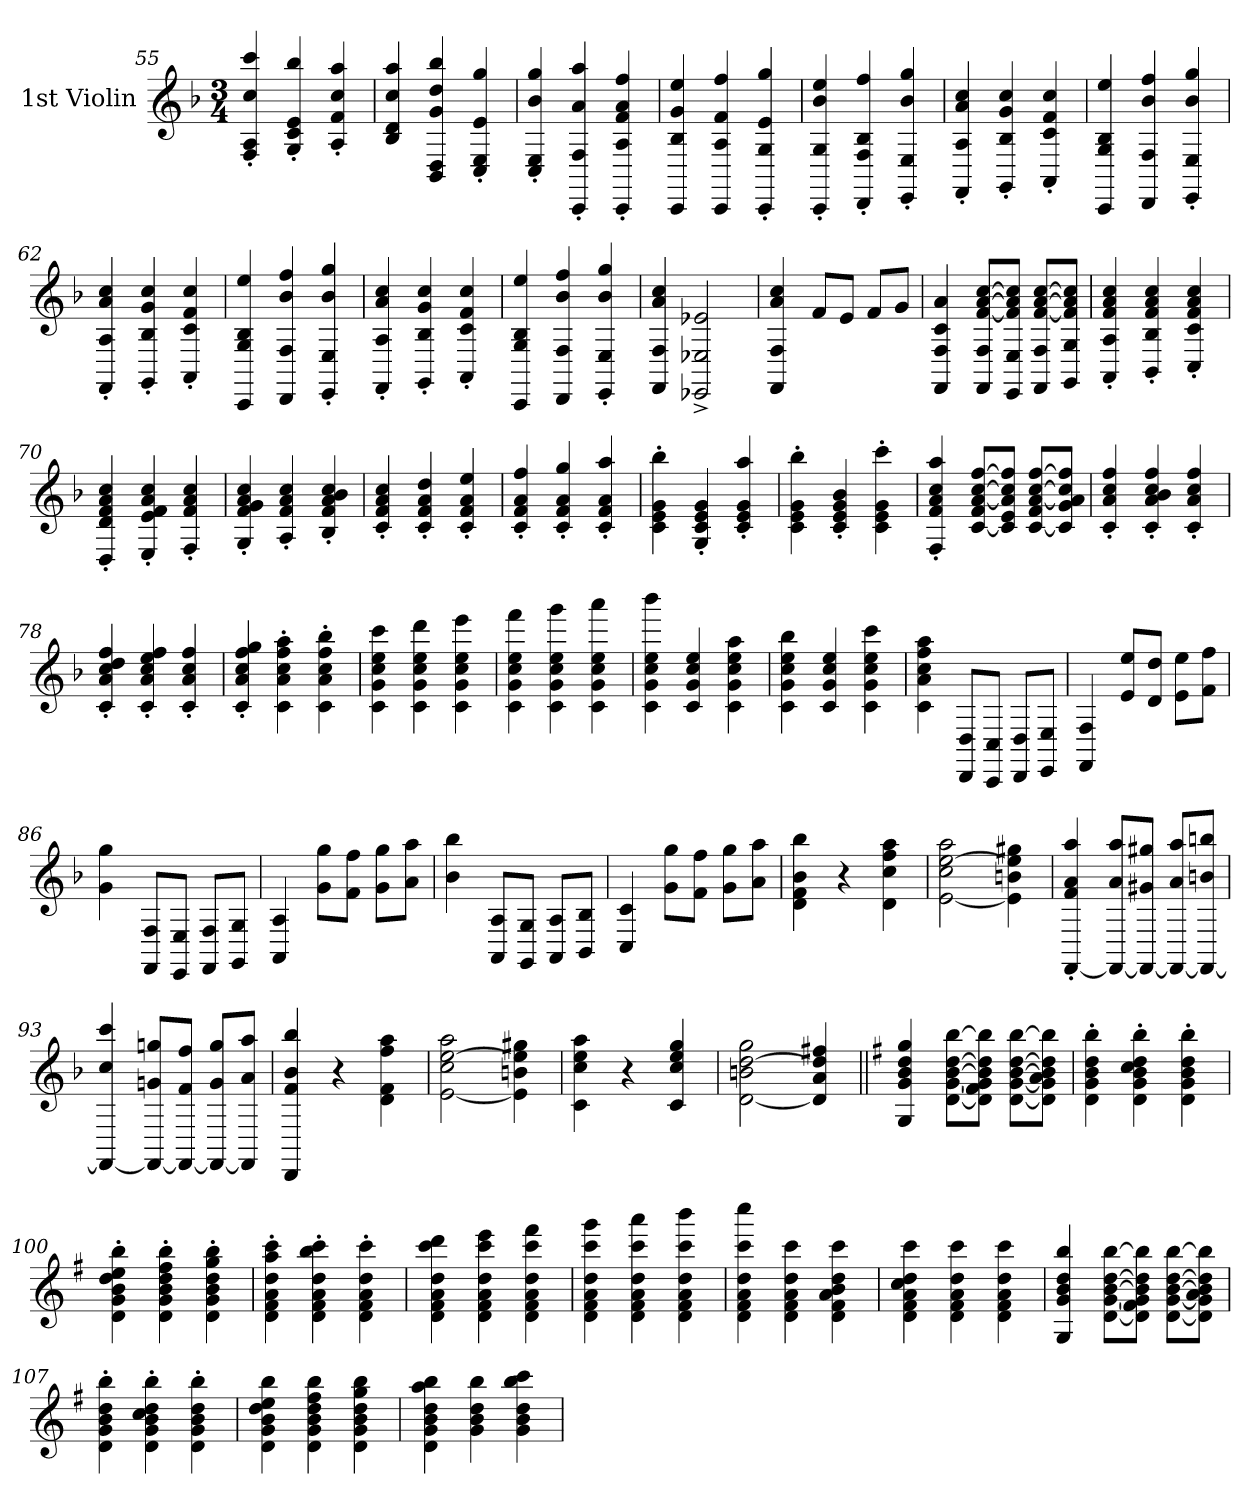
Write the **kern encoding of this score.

**kern
*part1
*staff1
*I"1st Violin
*I'Vln
*clefG2
*k[b-]
*F:
*M3/4
=55
4F' 4A' 4cc' 4ccc'
4G' 4c' 4e' 4bb-'
4A' 4f' 4cc' 4aa'
=56
4B- 4d 4cc 4aa
4BB- 4D 4g 4dd 4bb-
4C' 4E' 4e' 4gg'
=57
4C' 4E' 4b-' 4gg'
4CC' 4F' 4a' 4aa'
4CC' 4A' 4f' 4a' 4ff'
=58
4CC 4B- 4g 4ee
4CC 4A 4f 4ff
4CC' 4G' 4e' 4gg'
=59
4CC' 4G' 4b-' 4ee'
4DD' 4F' 4B-' 4ff'
4EE' 4E' 4b-' 4gg'
=60
4FF' 4A' 4a' 4cc'
4GG' 4B-' 4g' 4cc'
4AA' 4c' 4f' 4cc'
=61
4CC 4G 4B- 4ee
4DD 4F 4b- 4ff
4EE' 4E' 4b-' 4gg'
=62
4FF' 4A' 4a' 4cc'
4GG' 4B-' 4g' 4cc'
4AA' 4c' 4f' 4cc'
=63
4CC 4G 4B- 4ee
4DD 4F 4b- 4ff
4EE' 4E' 4b-' 4gg'
=64
4FF' 4A' 4a' 4cc'
4GG' 4B-' 4g' 4cc'
4AA' 4c' 4f' 4cc'
=65
4CC 4G 4B- 4ee
4DD 4F 4b- 4ff
4EE' 4E' 4b-' 4gg'
=66
4FF 4F 4a 4cc
2EE-X^ 2E-X^ 2e-X^
=67
4FF 4F 4a 4cc
8fL
8eJ
8fL
8gJ
=68
4FF 4F 4c 4a
8FF 8F [8f [8a [8ccL
8EE 8E 8f] 8a] 8cc]J
8FF 8F [8f [8a [8ccL
8GG 8G 8f] 8a] 8cc]J
=69
4AA' 4A' 4f' 4a' 4cc'
4BB-' 4B-' 4f' 4a' 4cc'
4C' 4c' 4f' 4a' 4cc'
=70
4D' 4d' 4f' 4a' 4cc'
4E' 4e' 4f' 4a' 4cc'
4F' 4f' 4a' 4cc'
=71
4G' 4f' 4g' 4a' 4cc'
4A' 4f' 4a' 4cc'
4B-' 4f' 4a' 4b-' 4cc'
=72
4c' 4f' 4a' 4cc'
4c' 4f' 4a' 4dd'
4c' 4f' 4a' 4ee'
=73
4c' 4f' 4a' 4ff'
4c' 4f' 4a' 4gg'
4c' 4f' 4a' 4aa'
=74
4c' 4e' 4g' 4bb-'
4G' 4c' 4e' 4g'
4c' 4e' 4g' 4aa'
=75
4c' 4e' 4g' 4bb-'
4c' 4e' 4g' 4b-'
4c' 4e' 4g' 4ccc'
=76
4F' 4f' 4a' 4cc' 4aa'
[8c 8f [8a [8cc [8ffL
8c] 8e 8a] 8cc] 8ff]J
[8c 8f [8a [8cc [8ffL
8c] 8g 8a] 8cc] 8ff]J
=77
4c' 4a' 4cc' 4ff'
4c' 4a' 4b-' 4cc' 4ff'
4c' 4a' 4cc' 4ff'
=78
4c' 4a' 4cc' 4dd' 4ff'
4c' 4a' 4cc' 4ee' 4ff'
4c' 4a' 4cc' 4ff'
=79
4c' 4a' 4cc' 4ff' 4gg'
4c' 4a' 4cc' 4ff' 4aa'
4c' 4a' 4cc' 4ff' 4bb-'
=80
4c 4g 4cc 4ee 4ccc
4c 4g 4cc 4ee 4ddd
4c 4g 4cc 4ee 4eee
=81
4c 4g 4cc 4ee 4fff
4c 4g 4cc 4ee 4ggg
4c 4g 4cc 4ee 4aaa
=82
4c 4g 4cc 4ee 4bbb-
4c 4g 4cc 4ee
4c 4g 4cc 4ee 4aa
=83
4c 4g 4cc 4ee 4bb-
4c 4g 4cc 4ee
4c 4g 4cc 4ee 4ccc
=84
4c 4a 4cc 4ff 4aa
8DD 8DL
8CC 8CJ
8DD 8DL
8EE 8EJ
=85
4FF 4F
8e 8eeL
8d 8ddJ
8e 8eeL
8f 8ffJ
=86
4g 4gg
8FF 8FL
8EE 8EJ
8FF 8FL
8GG 8GJ
=87
4AA 4A
8g 8ggL
8f 8ffJ
8g 8ggL
8a 8aaJ
=88
4b- 4bb-
8AA 8AL
8GG 8GJ
8AA 8AL
8BB- 8B-J
=89
4C 4c
8g 8ggL
8f 8ffJ
8g 8ggL
8a 8aaJ
=90
4d 4f 4b- 4bb-
4r
4d 4cc 4ff 4aa
=91
[2e 2cc [2ee 2aa
4e] 4bn 4ee] 4gg#X
=92
[4FF' 4f' 4a' 4aa'
8FF_ 8a 8aaL
8FF_ 8g#X 8gg#XJ
8FF_ 8a 8aaL
8FF_ 8bn 8bbnJ
=93
4FF_ 4cc 4ccc
8FF_ 8gn 8ggnL
8FF_ 8f 8ffJ
8FF_ 8g 8ggL
8FF] 8a 8aaJ
=94
4DD 4f 4b- 4bb-
4r
4d 4f 4ff 4aa
=95
[2e 2cc [2ee 2aa
4e] 4bn 4ee] 4gg#X
=96
4c 4cc 4ee 4aa
4r
4c 4cc 4ee 4gg
=97
[2d 2bn [2dd 2gg
4d] 4a 4dd] 4ff#X
=98||
*k[f#]
*G:
4G 4g 4b 4dd 4gg
[8d [8g [8b [8dd [8bbL
8d] 8f# 8g] 8b] 8dd] 8bb]J
[8d [8g [8b [8dd [8bbL
8d] 8g] 8a 8b] 8dd] 8bb]J
=99
4d' 4g' 4b' 4dd' 4bb'
4d' 4g' 4b' 4cc' 4dd' 4bb'
4d' 4g' 4b' 4dd' 4bb'
=100
4d' 4g' 4b' 4dd' 4ee' 4bb'
4d' 4g' 4b' 4dd' 4ff#' 4bb'
4d' 4g' 4b' 4dd' 4gg' 4bb'
=101
4d' 4f#' 4a' 4dd' 4aa' 4ccc'
4d' 4f#' 4a' 4dd' 4bb' 4ccc'
4d' 4f#' 4a' 4dd' 4ccc'
=102
4d 4f# 4a 4dd 4ccc 4ddd
4d 4f# 4a 4dd 4ccc 4eee
4d 4f# 4a 4dd 4ccc 4fff#
=103
4d 4f# 4a 4dd 4ccc 4ggg
4d 4f# 4a 4dd 4ccc 4aaa
4d 4f# 4a 4dd 4ccc 4bbb
=104
4d 4f# 4a 4dd 4ccc 4cccc
4d 4f# 4a 4dd 4ccc
4d 4f# 4a 4b 4dd 4ccc
=105
4d 4f# 4a 4cc 4dd 4ccc
4d 4f# 4a 4dd 4ccc
4d 4f# 4a 4dd 4ccc
=106
4G 4g 4b 4dd 4bb
[8d [8g [8b [8dd [8bbL
8d] 8f# 8g] 8b] 8dd] 8bb]J
[8d [8g [8b [8dd [8bbL
8d] 8g] 8a 8b] 8dd] 8bb]J
=107
4d' 4g' 4b' 4dd' 4bb'
4d' 4g' 4b' 4cc' 4dd' 4bb'
4d' 4g' 4b' 4dd' 4bb'
=108
4d 4g 4b 4dd 4ee 4bb
4d 4g 4b 4dd 4ff# 4bb
4d 4g 4b 4dd 4gg 4bb
=109
4d 4g 4b 4dd 4aa 4bb
4g 4b 4dd 4bb
4g 4b 4dd 4bb 4ccc
=
*-
